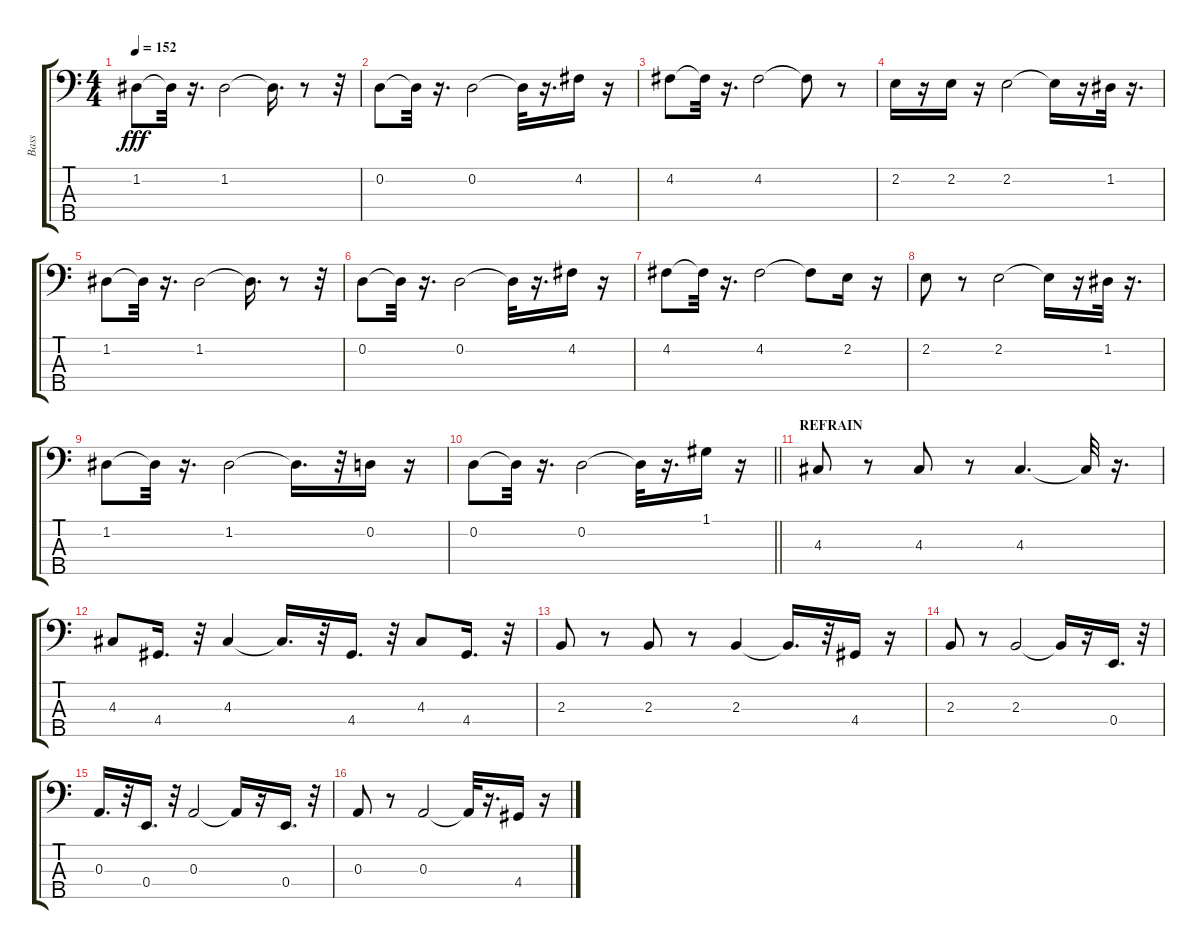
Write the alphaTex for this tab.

\track ("Bass" "Bass") {instrument fretlessbass}
\staff {score tabs}
\tuning (G2 D2 A1 E1 B0) {hide}
\ts (4 4)
\tempo 152
\clef f4
\ks c
1.2.8{dy fff} 1.2{t}.32 r.16{d} 1.2.2 1.2{t}.16{d} r.8 r.32 |
0.2.8 0.2{t}.32 r.16{d} 0.2.2 0.2{t}.32 r.16{d} 4.2.16 r.16 |
4.2.8 4.2{t}.32 r.16{d} 4.2.2 4.2{t}.8 r.8 |
2.2.16 r.16 2.2.16 r.16 2.2.2 2.2{t}.16 r.16 1.2.32 r.16{d} |
1.2.8 1.2{t}.32 r.16{d} 1.2.2 1.2{t}.16{d} r.8 r.32 |
0.2.8 0.2{t}.32 r.16{d} 0.2.2 0.2{t}.32 r.16{d} 4.2.16 r.16 |
4.2.8 4.2{t}.32 r.16{d} 4.2.2 4.2{t}.8 2.2.16 r.16 |
2.2.8 r.8 2.2.2 2.2{t}.16 r.16 1.2.32 r.16{d} |
1.2.8 1.2{t}.32 r.16{d} 1.2.2 1.2{t}.16{d} r.32 0.2.16 r.16 |
\barLineRight lightlight
0.2.8 0.2{t}.32 r.16{d} 0.2.2 0.2{t}.32 r.16{d} 1.1.16 r.16 |
\section ("" "REFRAIN")
4.3.8 r.8 4.3.8 r.8 4.3.4{d} 4.3{t}.32 r.16{d} |
4.3.8 4.4.16{d} r.32 4.3.4 4.3{t}.16{d} r.32 4.4.16{d} r.32 4.3.8 4.4.16{d} r.32 |
2.3.8 r.8 2.3.8 r.8 2.3.4 2.3{t}.16{d} r.32 4.4.16 r.16 |
2.3.8 r.8 2.3.2 2.3{t}.16 r.16 0.4.16{d} r.32 |
0.3.16{d} r.32 0.4.16{d} r.32 0.3.2 0.3{t}.16 r.16 0.4.16{d} r.32 |
0.3.8 r.8 0.3.2 0.3{t}.32 r.16{d} 4.4.16 r.16
